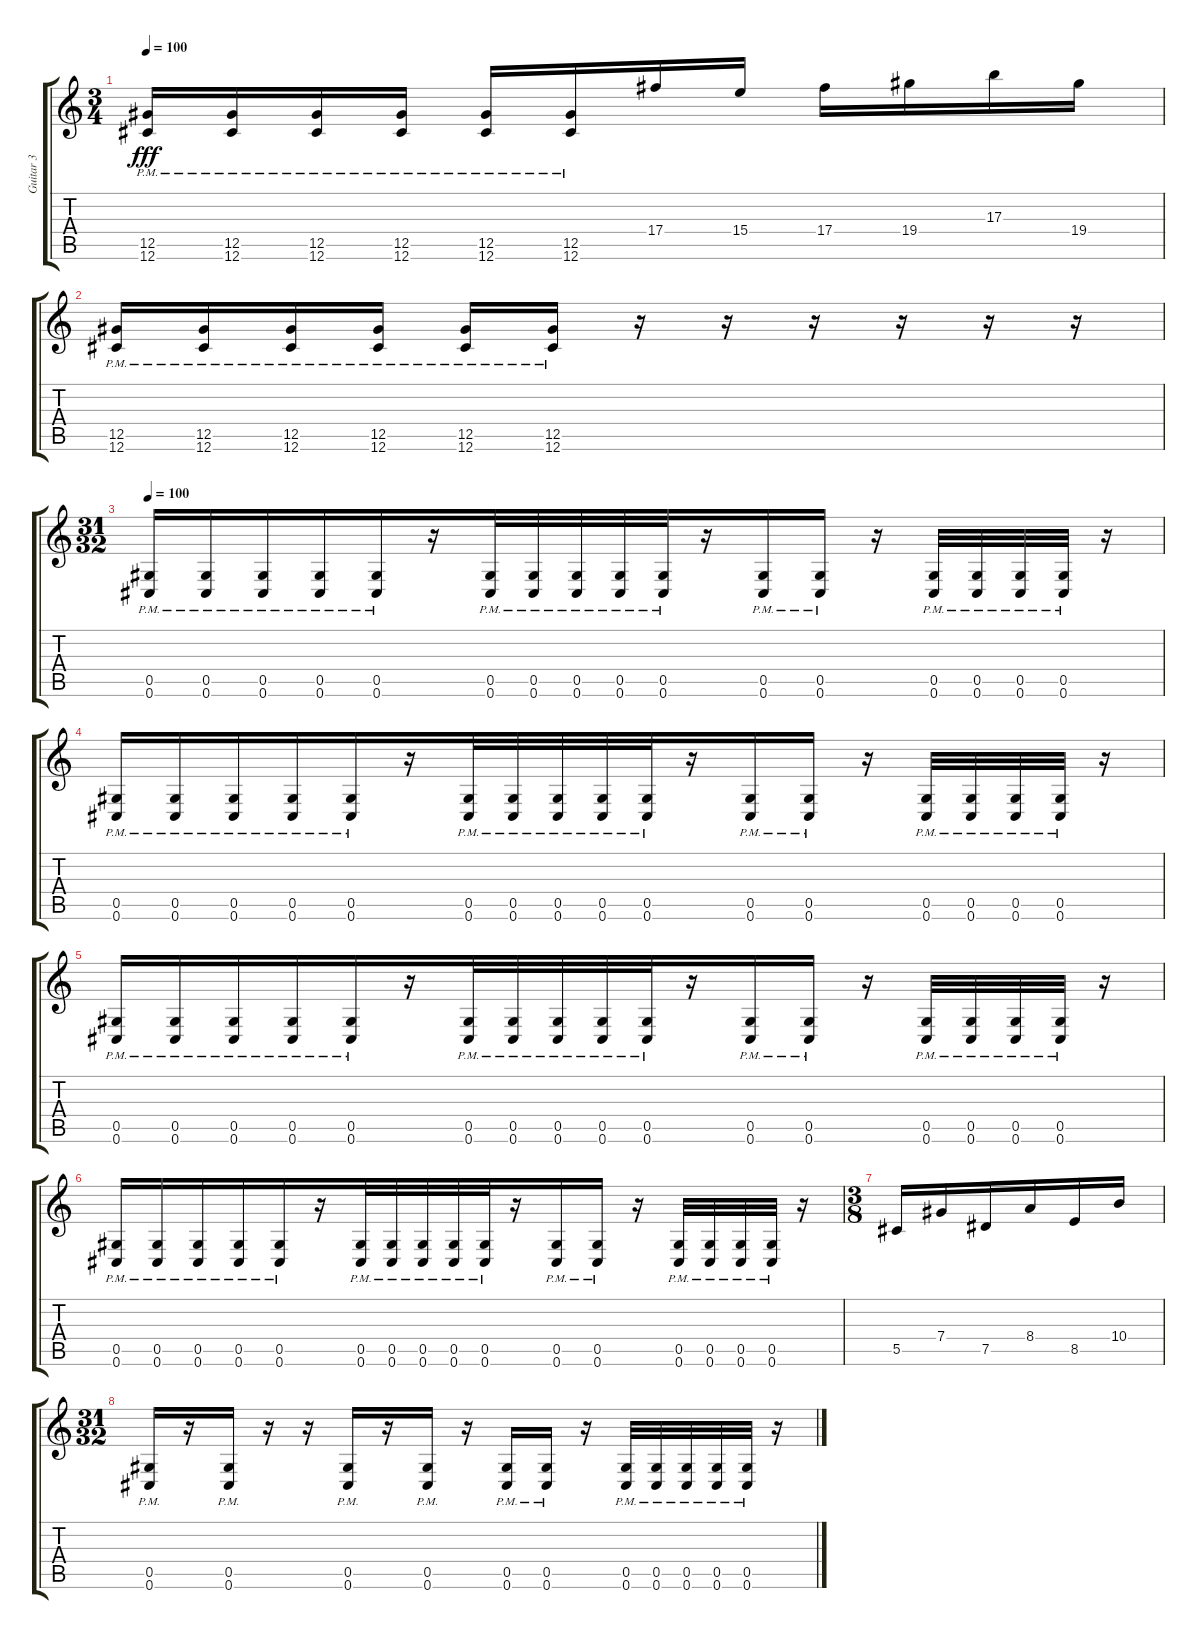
\track ("Guitar 3" "Guitar 3") {instrument distortionguitar}
\staff {score tabs}
\tuning (Eb4 Bb3 Gb3 Db3 Ab2 Db2) {hide}
\ts (3 4)
\tempo 100
\clef g2
\ks c
(12.5{pm} 12.6{pm}).16{dy fff} (12.5{pm} 12.6{pm}).16 (12.5{pm} 12.6{pm}).16 (12.5{pm} 12.6{pm}).16 (12.5{pm} 12.6{pm}).16 (12.5{pm} 12.6{pm}).16 17.4.16 15.4.16 17.4.16 19.4.16 17.3.16 19.4.16 |
(12.5{pm} 12.6{pm}).16 (12.5{pm} 12.6{pm}).16 (12.5{pm} 12.6{pm}).16 (12.5{pm} 12.6{pm}).16 (12.5{pm} 12.6{pm}).16 (12.5{pm} 12.6{pm}).16 r.16 r.16 r.16 r.16 r.16 r.16 |
\ts (31 32)
\tempo 100
(0.5{pm} 0.6{pm}).16{beam merge} (0.5{pm} 0.6{pm}).16{beam merge} (0.5{pm} 0.6{pm}).16{beam merge} (0.5{pm} 0.6{pm}).16{beam merge} (0.5{pm} 0.6{pm}).16 r.16 (0.5{pm} 0.6{pm}).32{beam merge} (0.5{pm} 0.6{pm}).32{beam merge} (0.5{pm} 0.6{pm}).32{beam merge} (0.5{pm} 0.6{pm}).32{beam merge} (0.5{pm} 0.6{pm}).32 r.16 (0.5{pm} 0.6{pm}).16{beam merge} (0.5{pm} 0.6{pm}).16 r.16 (0.5{pm} 0.6{pm}).32{beam merge} (0.5{pm} 0.6{pm}).32{beam merge} (0.5{pm} 0.6{pm}).32{beam merge} (0.5{pm} 0.6{pm}).32 r.16 |
(0.5{pm} 0.6{pm}).16{beam merge} (0.5{pm} 0.6{pm}).16{beam merge} (0.5{pm} 0.6{pm}).16{beam merge} (0.5{pm} 0.6{pm}).16{beam merge} (0.5{pm} 0.6{pm}).16 r.16 (0.5{pm} 0.6{pm}).32{beam merge} (0.5{pm} 0.6{pm}).32{beam merge} (0.5{pm} 0.6{pm}).32{beam merge} (0.5{pm} 0.6{pm}).32{beam merge} (0.5{pm} 0.6{pm}).32 r.16 (0.5{pm} 0.6{pm}).16{beam merge} (0.5{pm} 0.6{pm}).16 r.16 (0.5{pm} 0.6{pm}).32{beam merge} (0.5{pm} 0.6{pm}).32{beam merge} (0.5{pm} 0.6{pm}).32{beam merge} (0.5{pm} 0.6{pm}).32 r.16 |
(0.5{pm} 0.6{pm}).16{beam merge} (0.5{pm} 0.6{pm}).16{beam merge} (0.5{pm} 0.6{pm}).16{beam merge} (0.5{pm} 0.6{pm}).16{beam merge} (0.5{pm} 0.6{pm}).16 r.16 (0.5{pm} 0.6{pm}).32{beam merge} (0.5{pm} 0.6{pm}).32{beam merge} (0.5{pm} 0.6{pm}).32{beam merge} (0.5{pm} 0.6{pm}).32{beam merge} (0.5{pm} 0.6{pm}).32 r.16 (0.5{pm} 0.6{pm}).16{beam merge} (0.5{pm} 0.6{pm}).16 r.16 (0.5{pm} 0.6{pm}).32{beam merge} (0.5{pm} 0.6{pm}).32{beam merge} (0.5{pm} 0.6{pm}).32{beam merge} (0.5{pm} 0.6{pm}).32 r.16 |
(0.5{pm} 0.6{pm}).16{beam merge} (0.5{pm} 0.6{pm}).16{beam merge} (0.5{pm} 0.6{pm}).16{beam merge} (0.5{pm} 0.6{pm}).16{beam merge} (0.5{pm} 0.6{pm}).16 r.16 (0.5{pm} 0.6{pm}).32{beam merge} (0.5{pm} 0.6{pm}).32{beam merge} (0.5{pm} 0.6{pm}).32{beam merge} (0.5{pm} 0.6{pm}).32{beam merge} (0.5{pm} 0.6{pm}).32 r.16 (0.5{pm} 0.6{pm}).16{beam merge} (0.5{pm} 0.6{pm}).16 r.16 (0.5{pm} 0.6{pm}).32{beam merge} (0.5{pm} 0.6{pm}).32{beam merge} (0.5{pm} 0.6{pm}).32{beam merge} (0.5{pm} 0.6{pm}).32 r.16 |
\ts (3 8)
5.5.16 7.4.16 7.5.16 8.4.16 8.5.16 10.4.16 |
\ts (31 32)
(0.5{pm} 0.6{pm}).16 r.16 (0.5{pm} 0.6{pm}).16 r.16 r.16 (0.5{pm} 0.6{pm}).16 r.16 (0.5{pm} 0.6{pm}).16 r.16 (0.5{pm} 0.6{pm}).16{beam merge} (0.5{pm} 0.6{pm}).16 r.16 (0.5{pm} 0.6{pm}).32{beam merge} (0.5{pm} 0.6{pm}).32{beam merge} (0.5{pm} 0.6{pm}).32{beam merge} (0.5{pm} 0.6{pm}).32{beam merge} (0.5{pm} 0.6{pm}).32 r.16
